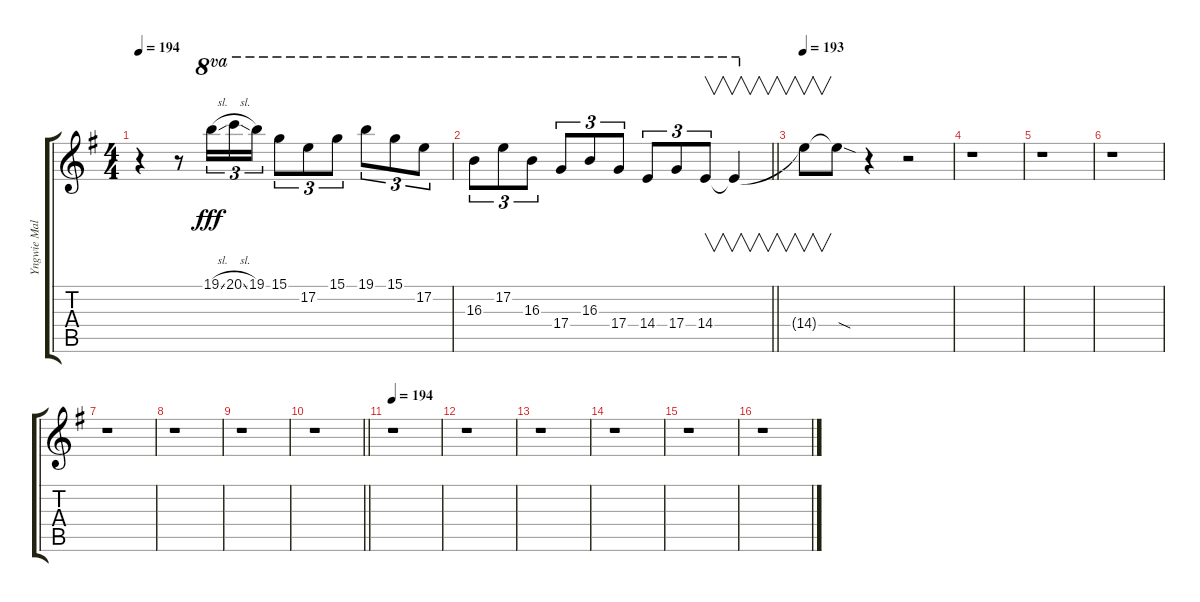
\track ("Yngwie Malmsteen-3" "Yngwie Mal") {instrument overdrivenguitar}
\staff {score tabs}
\tuning (E4 B3 G3 D3 A2 E2) {hide}
\ts (4 4)
\tempo 194
\clef g2
\ks g
r.4{dy mp} r.8 19.1{sl}.16{tu (3 2) ot 8va dy fff} 20.1{sl}.16{tu (3 2) ot 8va} 19.1.16{tu (3 2) ot 8va} 15.1.8{tu (3 2) ot 8va} 17.2.8{tu (3 2) ot 8va} 15.1.8{tu (3 2) ot 8va} 19.1.8{tu (3 2) ot 8va} 15.1.8{tu (3 2) ot 8va} 17.2.8{tu (3 2) ot 8va} |
\barLineRight lightlight
16.3.8{tu (3 2) ot 8va} 17.2.8{tu (3 2) ot 8va} 16.3.8{tu (3 2) ot 8va} 17.4.8{tu (3 2) ot 8va} 16.3.8{tu (3 2) ot 8va} 17.4.8{tu (3 2) ot 8va} 14.4.8{tu (3 2) ot 8va} 17.4.8{tu (3 2) ot 8va} 14.4.8{v tu (3 2) ot 8va} 14.4{t}.4{v ot 8va} |
\tempo 193
14.4{t}.8{v} 14.4{sod t}.8 r.4 r.2 |
r.1 |
r.1 |
r.1 |
r.1 |
r.1 |
r.1 |
\barLineRight lightlight
r.1 |
\tempo 194
r.1 |
r.1 |
r.1 |
r.1 |
r.1 |
r.1
